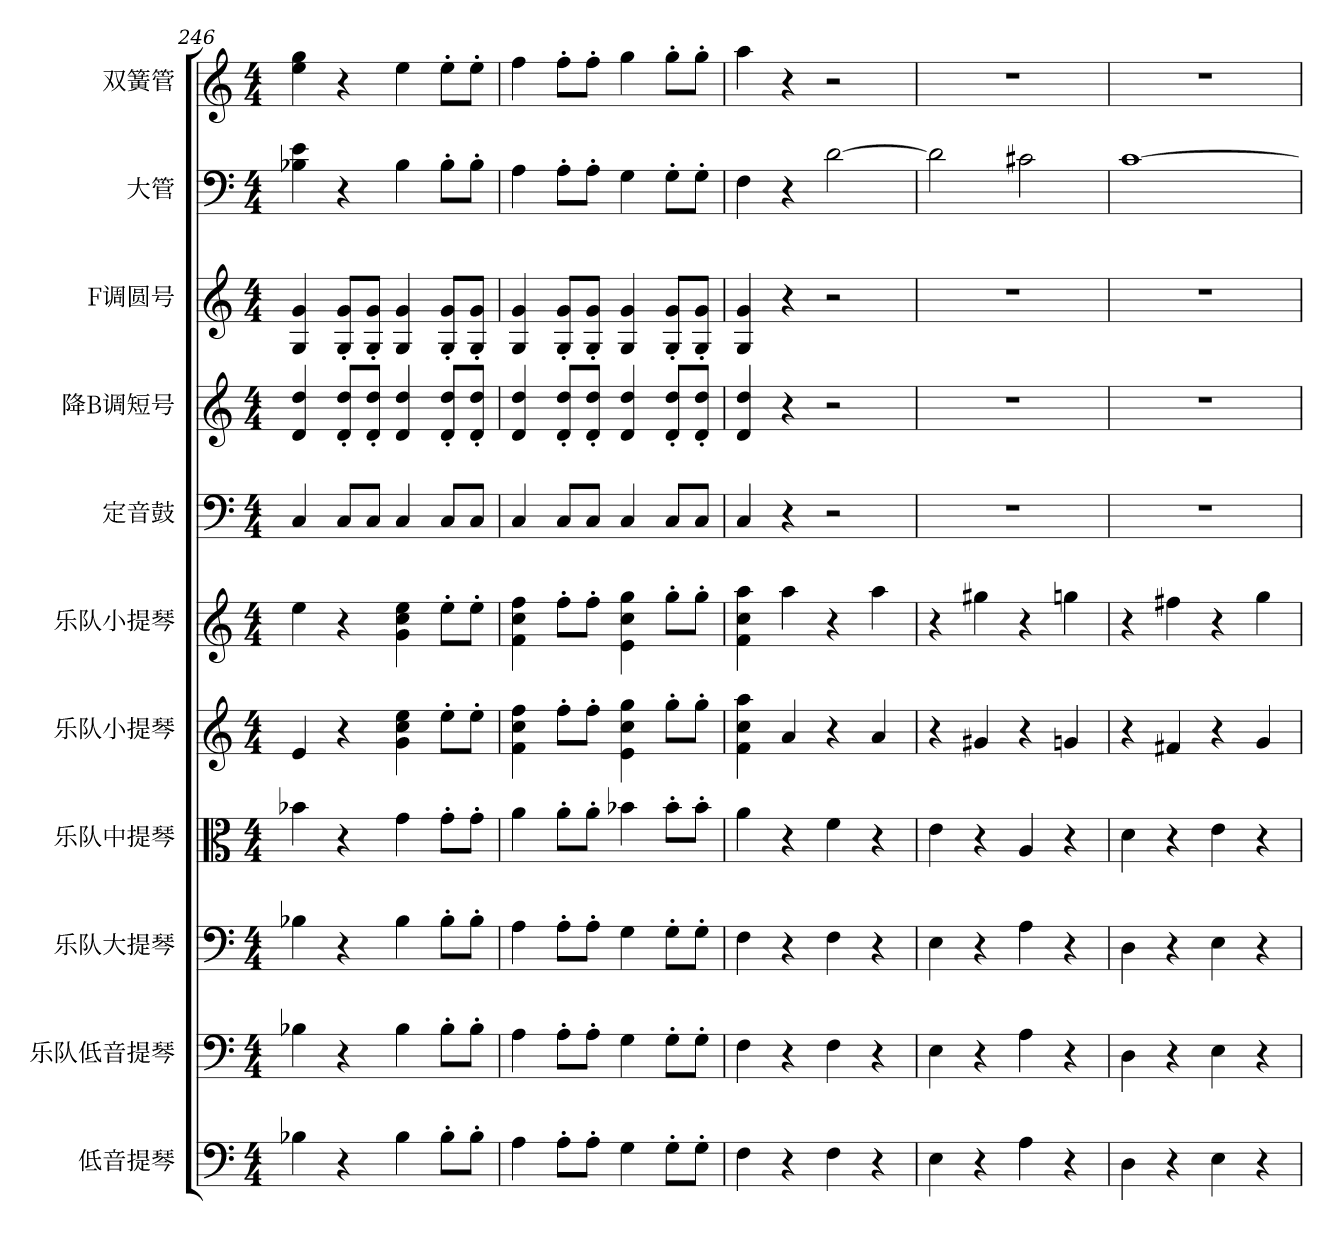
**kern	**kern	**kern	**kern	**kern	**kern	**kern	**kern	**kern	**kern	**kern
*part11	*part10	*part9	*part8	*part7	*part6	*part5	*part4	*part3	*part2	*part1
*staff11	*staff10	*staff9	*staff8	*staff7	*staff6	*staff5	*staff4	*staff3	*staff2	*staff1
*I"低音提琴	*I"乐队低音提琴	*I"乐队大提琴	*I"乐队中提琴	*I"乐队小提琴	*I"乐队小提琴	*I"定音鼓	*I"降B调短号	*I"F调圆号	*I"大管	*I"双簧管
!!LO:PB:g=z
*clefF4	*clefF4	*clefF4	*clefC3	*clefG2	*clefG2	*clefF4	*clefG2	*clefG2	*clefF4	*clefG2
*ITrd7c12	*ITrd7c12	*	*	*	*	*	*ITrd1c2	*ITrd4c7	*	*
*k[]	*k[]	*k[]	*k[]	*k[]	*k[]	*k[]	*k[b-e-]	*k[b-]	*k[]	*k[]
*M4/4	*M4/4	*M4/4	*M4/4	*M4/4	*M4/4	*M4/4	*M4/4	*M4/4	*M4/4	*M4/4
=246	=246	=246	=246	=246	=246	=246	=246	=246	=246	=246
4BB-X\	4BB-X\	4B-X\	4b-X\	4e/	4ee\	4C/	4c/ 4cc/	4C/ 4c/	4B-X\ 4e\	4ee\ 4gg\
4r	4r	4r	4r	4r	4r	8C/L	8c/' 8cc/'L	8C/' 8c/'L	4r	4r
.	.	.	.	.	.	8C/J	8c/' 8cc/'J	8C/' 8c/'J	.	.
4BB-\	4BB-\	4B-\	4g\	4g\ 4cc\ 4ee\	4g\ 4cc\ 4ee\	4C/	4c/ 4cc/	4C/ 4c/	4B-\	4ee\
8BB-'\L	8BB-'\L	8B-'\L	8g'\L	8ee'\L	8ee'\L	8C/L	8c/' 8cc/'L	8C/' 8c/'L	8B-'\L	8ee'\L
8BB-'\J	8BB-'\J	8B-'\J	8g'\J	8ee'\J	8ee'\J	8C/J	8c/' 8cc/'J	8C/' 8c/'J	8B-'\J	8ee'\J
=247	=247	=247	=247	=247	=247	=247	=247	=247	=247	=247
4AA\	4AA\	4A\	4a\	4f\ 4cc\ 4ff\	4f\ 4cc\ 4ff\	4C/	4c/ 4cc/	4C/ 4c/	4A\	4ff\
8AA'\L	8AA'\L	8A'\L	8a'\L	8ff'\L	8ff'\L	8C/L	8c/' 8cc/'L	8C/' 8c/'L	8A'\L	8ff'\L
8AA'\J	8AA'\J	8A'\J	8a'\J	8ff'\J	8ff'\J	8C/J	8c/' 8cc/'J	8C/' 8c/'J	8A'\J	8ff'\J
4GG\	4GG\	4G\	4b-X\	4e\ 4cc\ 4gg\	4e\ 4cc\ 4gg\	4C/	4c/ 4cc/	4C/ 4c/	4G\	4gg\
8GG'\L	8GG'\L	8G'\L	8b-'\L	8gg'\L	8gg'\L	8C/L	8c/' 8cc/'L	8C/' 8c/'L	8G'\L	8gg'\L
8GG'\J	8GG'\J	8G'\J	8b-'\J	8gg'\J	8gg'\J	8C/J	8c/' 8cc/'J	8C/' 8c/'J	8G'\J	8gg'\J
=248	=248	=248	=248	=248	=248	=248	=248	=248	=248	=248
*	*	*	*	*	*	*	*	*	*	*MM176
4FF\	4FF\	4F\	4a\	4f\ 4cc\ 4aa\	4f\ 4cc\ 4aa\	4C/	4c/ 4cc/	4C/ 4c/	4F\	4aa\
4r	4r	4r	4r	4a/	4aa\	4r	4r	4r	4r	4r
4FF\	4FF\	4F\	4f\	4r	4r	2r	2r	2r	[2d\	2r
4r	4r	4r	4r	4a/	4aa\	.	.	.	.	.
=249	=249	=249	=249	=249	=249	=249	=249	=249	=249	=249
4EE\	4EE\	4E\	4e\	4r	4r	1r	1r	1r	2d\]	1r
4r	4r	4r	4r	4g#X/	4gg#X\	.	.	.	.	.
4AA\	4AA\	4A\	4A/	4r	4r	.	.	.	2c#X\	.
4r	4r	4r	4r	4gn/	4ggn\	.	.	.	.	.
=250	=250	=250	=250	=250	=250	=250	=250	=250	=250	=250
4DD\	4DD\	4D\	4d\	4r	4r	1r	1r	1r	[1c	1r
4r	4r	4r	4r	4f#X/	4ff#X\	.	.	.	.	.
4EE\	4EE\	4E\	4e\	4r	4r	.	.	.	.	.
4r	4r	4r	4r	4g/	4gg\	.	.	.	.	.
=	=	=	=	=	=	=	=	=	=	=
*-	*-	*-	*-	*-	*-	*-	*-	*-	*-	*-
